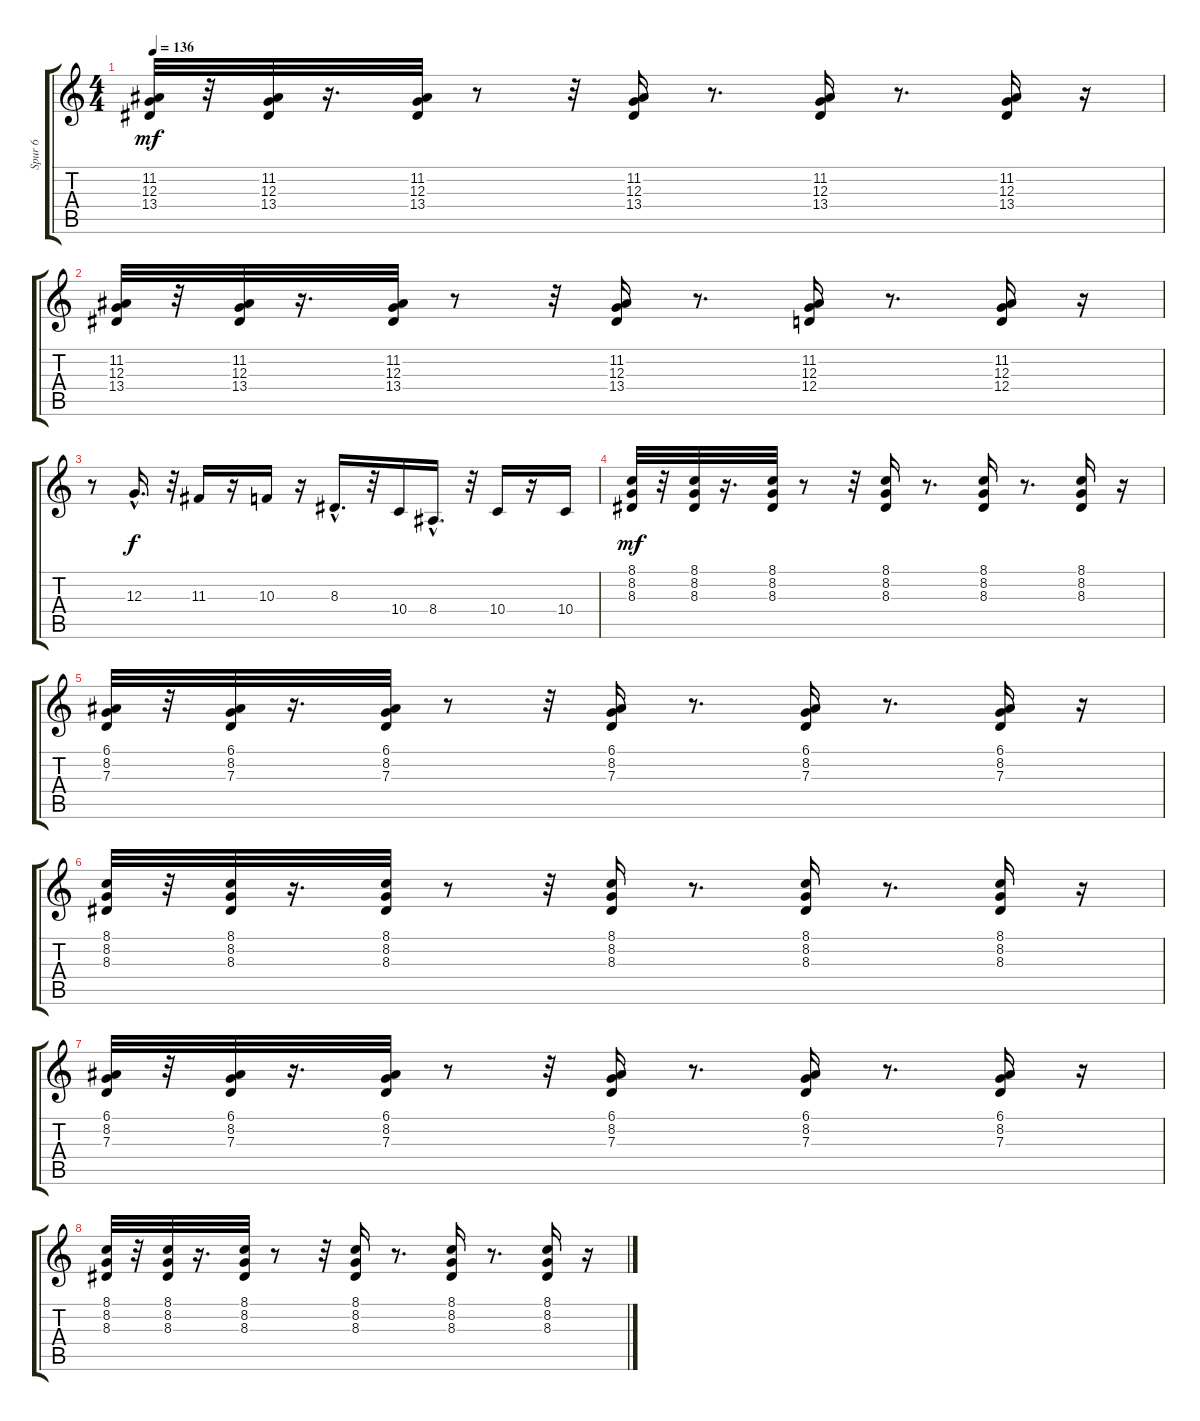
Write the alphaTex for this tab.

\track ("Spur 6" "Spur 6") {instrument shamisen}
\staff {score tabs}
\tuning (E4 B3 G3 D3 A2 E2) {hide}
\ts (4 4)
\tempo 136
\clef g2
\ks c
(11.2 12.3 13.4).32{dy mf} r.32 (11.2 12.3 13.4).32 r.16{d} (11.2 12.3 13.4).32 r.8 r.32 (11.2 12.3 13.4).16 r.8{d} (11.2 12.3 13.4).16 r.8{d} (11.2 12.3 13.4).16 r.16 |
(11.2 12.3 13.4).32 r.32 (11.2 12.3 13.4).32 r.16{d} (11.2 12.3 13.4).32 r.8 r.32 (11.2 12.3 13.4).16 r.8{d} (11.2 12.3 12.4).16 r.8{d} (11.2 12.3 12.4).16 r.16 |
r.8 12.3{hac}.16{d dy f} r.32 11.3.16 r.16 10.3.16 r.16 8.3{hac}.16{d} r.32 10.4.16 8.4{hac}.16{d} r.32 10.4.16 r.16 10.4.16 |
(8.1 8.2 8.3).32{dy mf} r.32 (8.1 8.2 8.3).32 r.16{d} (8.1 8.2 8.3).32 r.8 r.32 (8.1 8.2 8.3).16 r.8{d} (8.1 8.2 8.3).16 r.8{d} (8.1 8.2 8.3).16 r.16 |
(6.1 8.2 7.3).32 r.32 (6.1 8.2 7.3).32 r.16{d} (6.1 8.2 7.3).32 r.8 r.32 (6.1 8.2 7.3).16 r.8{d} (6.1 8.2 7.3).16 r.8{d} (6.1 8.2 7.3).16 r.16 |
(8.1 8.2 8.3).32 r.32 (8.1 8.2 8.3).32 r.16{d} (8.1 8.2 8.3).32 r.8 r.32 (8.1 8.2 8.3).16 r.8{d} (8.1 8.2 8.3).16 r.8{d} (8.1 8.2 8.3).16 r.16 |
(6.1 8.2 7.3).32 r.32 (6.1 8.2 7.3).32 r.16{d} (6.1 8.2 7.3).32 r.8 r.32 (6.1 8.2 7.3).16 r.8{d} (6.1 8.2 7.3).16 r.8{d} (6.1 8.2 7.3).16 r.16 |
(8.1 8.2 8.3).32 r.32 (8.1 8.2 8.3).32 r.16{d} (8.1 8.2 8.3).32 r.8 r.32 (8.1 8.2 8.3).16 r.8{d} (8.1 8.2 8.3).16 r.8{d} (8.1 8.2 8.3).16 r.16
